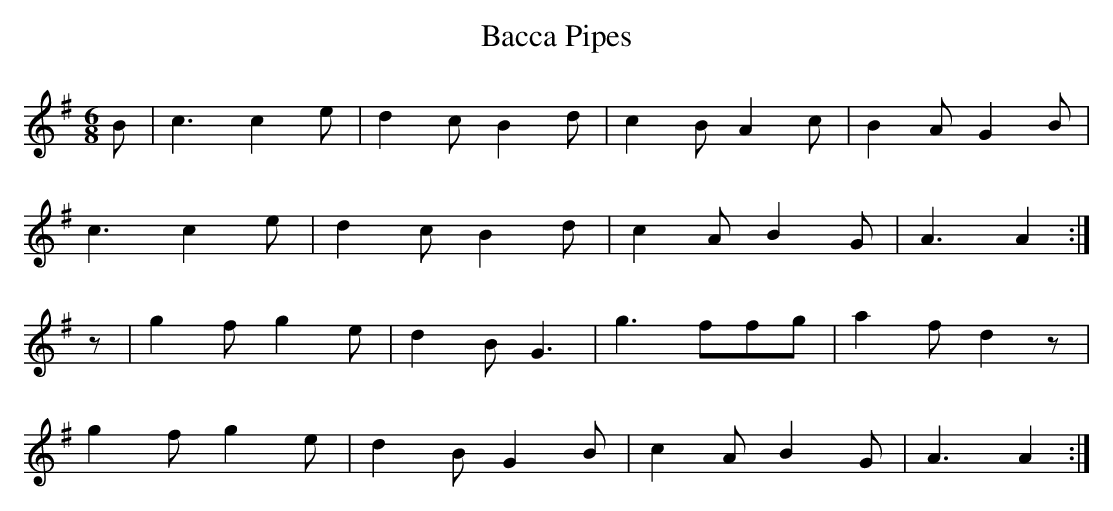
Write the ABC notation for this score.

X:1
T:Bacca Pipes
M:6/8
L:1/8
K:ADor
B|c3 c2 e|d2 c B2 d|c2 B A2 c|B2 A G2 B|
c3 c2 e|d2 c B2 d|c2 A B2 G|A3 A2:|
z|g2 f g2 e|d2 B G3|g3 ffg|a2 f d2 z|
g2 f g2 e|d2 B G2 B|c2 A B2 G|A3 A2:|
